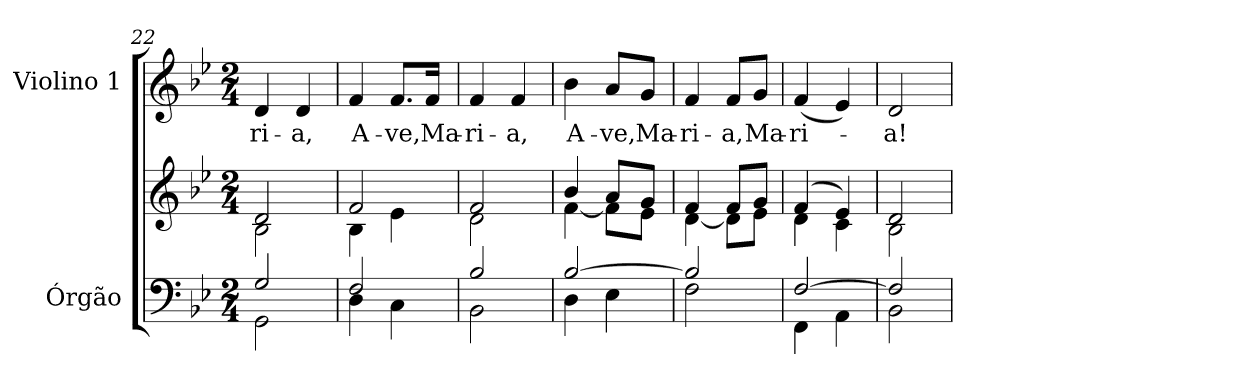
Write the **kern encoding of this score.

**kern	**kern	**kern	**text
*part2	*part2	*part1	*part1
*staff3	*staff2	*staff1	*staff1
*I"Órgão	*	*I"Violino 1	*
*I'Órg.	*	*I'Vno. 1	*
*clefF4	*clefG2	*clefG2	*
*k[b-e-]	*k[b-e-]	*k[b-e-]	*
*B-:	*B-:	*B-:	*
*M2/4	*M2/4	*M2/4	*
=22	=22	=22	=22
*^	*^	*	*
!	!	!	!	!	!LO:LY:b:color=#000000
2Gi/	2GGi\	2di/	2B-i\	4di/	-ri-
!	!	!	!	!	!LO:LY:b:color=#000000
.	.	.	.	4di/	-a,
=23	=23	=23	=23	=23	=23
!	!	!	!	!	!LO:LY:b:color=#000000
2Fi/	4Di\	2fi/	4B-i\	4fi/	A-
!	!	!	!	!	!LO:LY:b:color=#000000
.	4Ci\	.	4e-i\	8.fi/L	-ve,
!	!	!	!	!	!LO:LY:b:color=#000000
.	.	.	.	16fi/Jk	Ma-
=24	=24	=24	=24	=24	=24
!	!	!	!	!	!LO:LY:b:color=#000000
2B-i/	2BB-i\	2fi/	2di\	4fi/	-ri-
!	!	!	!	!	!LO:LY:b:color=#000000
.	.	.	.	4fi/	-a,
=25	=25	=25	=25	=25	=25
!	!	!	!	!	!LO:LY:b:color=#000000
[>2B-i/	4Di\	4b-i/	[<4fi\	4b-i\	A-
!	!	!	!	!	!LO:LY:b:color=#000000
.	4E-i\	8ai/L	8fi\L]	8ai/L	-ve,
!	!	!	!	!	!LO:LY:b:color=#000000
.	.	8gi/J	8e-i\J	8gi/J	Ma-
=26	=26	=26	=26	=26	=26
!	!	!	!	!	!LO:LY:b:color=#000000
2B-i/]	2Fi\	4fi/	[<4di\	4fi/	-ri-
!	!	!	!	!	!LO:LY:b:color=#000000
.	.	8fi/L	8di\L]	8fi/L	-a,
!	!	!	!	!	!LO:LY:b:color=#000000
.	.	8gi/J	8e-i\J	8gi/J	Ma-
=27	=27	=27	=27	=27	=27
!	!	!	!	!	!LO:LY:b:color=#000000
[>2Fi/	4FFi\	(4fi/	4di\	(4fi/	-ri-
.	4AAi\	4e-i/)	4ci\	4e-i/)	.
=28	=28	=28	=28	=28	=28
!	!	!	!	!	!LO:LY:b:color=#000000
2Fi/]	2BB-i\	2di/	2B-i\	2di/	-a!
*v	*v	*	*	*	*
*	*v	*v	*	*
=	=	=	=
*-	*-	*-	*-
